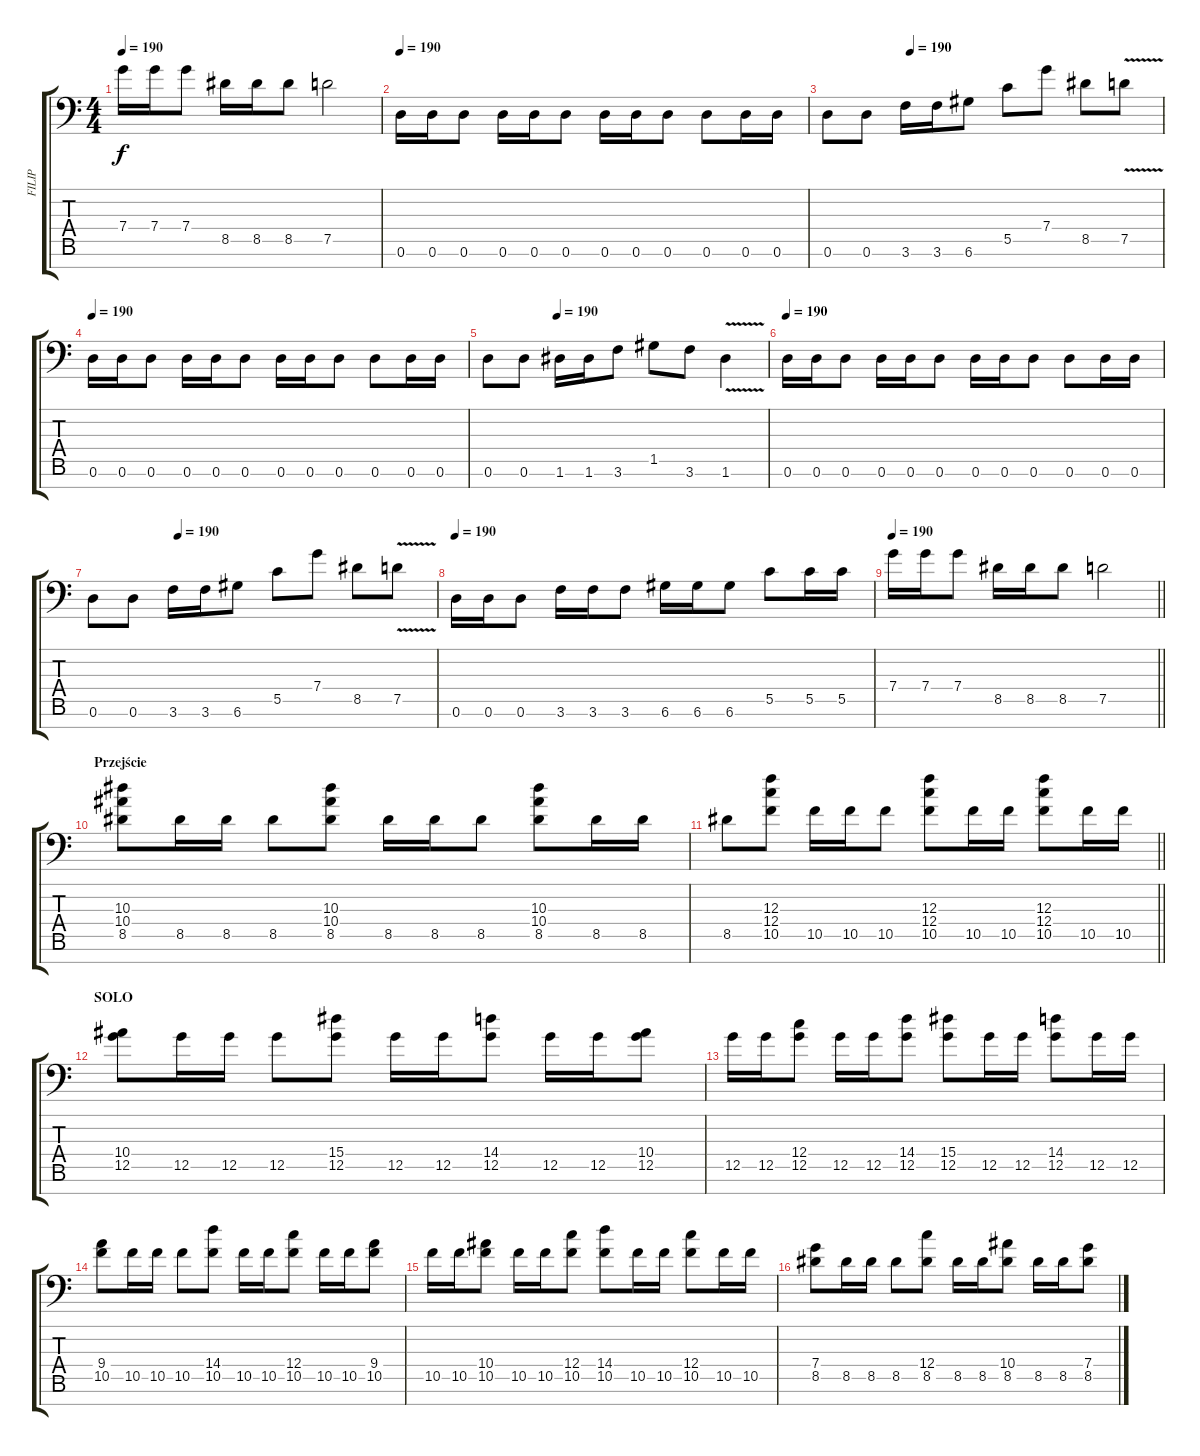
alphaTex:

\track ("FILIP" "FILIP") {instrument distortionguitar}
\staff {score tabs}
\tuning (D4 A3 F3 C3 G2 D2 A1) {hide}
\ts (4 4)
\tempo 190
\clef f4
\ks c
7.4.16{dy f} 7.4.16 7.4.8 8.5.16 8.5.16 8.5.8 7.5.2 |
\tempo 190
0.6.16 0.6.16 0.6.8 0.6.16 0.6.16 0.6.8 0.6.16 0.6.16 0.6.8 0.6.8 0.6.16 0.6.16 |
\tempo (190 0.25)
0.6.8 0.6.8 3.6.16 3.6.16 6.6.8 5.5.8 7.4.8 8.5.8 7.5{v}.8 |
\tempo 190
0.6.16 0.6.16 0.6.8 0.6.16 0.6.16 0.6.8 0.6.16 0.6.16 0.6.8 0.6.8 0.6.16 0.6.16 |
\tempo (190 0.25)
0.6.8 0.6.8 1.6.16 1.6.16 3.6.8 1.5.8 3.6.8 1.6{v}.4 |
\tempo 190
0.6.16 0.6.16 0.6.8 0.6.16 0.6.16 0.6.8 0.6.16 0.6.16 0.6.8 0.6.8 0.6.16 0.6.16 |
\tempo (190 0.25)
0.6.8 0.6.8 3.6.16 3.6.16 6.6.8 5.5.8 7.4.8 8.5.8 7.5{v}.8 |
\tempo 190
0.6.16 0.6.16 0.6.8 3.6.16 3.6.16 3.6.8 6.6.16 6.6.16 6.6.8 5.5.8 5.5.16 5.5.16 |
\tempo 190
\barLineRight lightlight
7.4.16 7.4.16 7.4.8 8.5.16 8.5.16 8.5.8 7.5.2 |
\section ("" "Przejście")
(10.3 10.4 8.5).8 8.5.16 8.5.16 8.5.8 (10.3 10.4 8.5).8 8.5.16 8.5.16 8.5.8 (10.3 10.4 8.5).8 8.5.16 8.5.16 |
\barLineRight lightlight
8.5.8 (12.3 12.4 10.5).8 10.5.16 10.5.16 10.5.8 (12.3 12.4 10.5).8 10.5.16 10.5.16 (12.3 12.4 10.5).8 10.5.16 10.5.16 |
\section ("" "SOLO")
(10.4 12.5).8 12.5.16 12.5.16 12.5.8 (15.4 12.5).8 12.5.16 12.5.16 (14.4 12.5).8 12.5.16 12.5.16 (10.4 12.5).8 |
12.5.16 12.5.16 (12.4 12.5).8 12.5.16 12.5.16 (14.4 12.5).8 (15.4 12.5).8 12.5.16 12.5.16 (14.4 12.5).8 12.5.16 12.5.16 |
(9.4 10.5).8 10.5.16 10.5.16 10.5.8 (14.4 10.5).8 10.5.16 10.5.16 (12.4 10.5).8 10.5.16 10.5.16 (9.4 10.5).8 |
10.5.16 10.5.16 (10.4 10.5).8 10.5.16 10.5.16 (12.4 10.5).8 (14.4 10.5).8 10.5.16 10.5.16 (12.4 10.5).8 10.5.16 10.5.16 |
(7.4 8.5).8 8.5.16 8.5.16 8.5.8 (12.4 8.5).8 8.5.16 8.5.16 (10.4 8.5).8 8.5.16 8.5.16 (7.4 8.5).8
